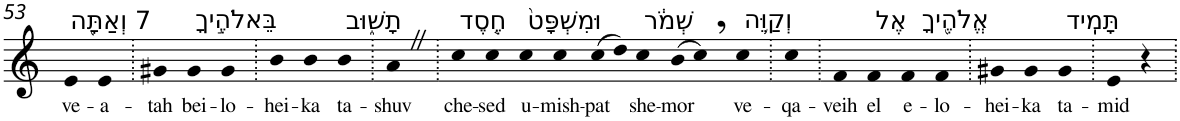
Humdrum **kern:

**kern	**text
*part1	*part1
*staff1	*staff1
*I"Piano	*
*I'Pno	*
!!LO:PB:g=z
*clefG2	*
*k[]	*
=53	=53
!LO:TX:a:t=7 וְאַתָּ֖ה	!
!	!LO:LY:b
4e	ve-
!	!LO:LY:b
4e	-a-
=54.	=54.
!	!LO:LY:b
4g#X	-tah
!LO:TX:a:t=בֵּאלֹהֶ֣יךָ	!
!	!LO:LY:b
4g#	bei-
!	!LO:LY:b
4g#	-lo-
=55.	=55.
!	!LO:LY:b
4b	-hei-
!	!LO:LY:b
4b	-ka
!LO:TX:a:t=תָשׁ֑וּב	!
!	!LO:LY:b
4b	ta-
=56.	=56.
!	!LO:LY:b
4aZ	-shuv
=57.	=57.
!LO:TX:a:t=חֶ֤סֶד	!
!	!LO:LY:b
4cc	che-
!	!LO:LY:b
4cc	-sed
!LO:TX:a:t=וּמִשְׁפָּט֙	!
!	!LO:LY:b
4cc	u-
!	!LO:LY:b
4cc	-mish-
!	!LO:LY:b
(>8cc	-pat
8dd)	.
!LO:TX:a:t=שְׁמֹ֔ר	!
!	!LO:LY:b
4cc	she-
!	!LO:LY:b
(>8b	-mor
8cc,)	.
!LO:TX:a:t=וְקַוֵּ֥ה	!
!	!LO:LY:b
4cc	ve-
=58.	=58.
!	!LO:LY:b
4cc	-qa-
=59.	=59.
!	!LO:LY:b
4f	-veih
!LO:TX:a:t=אֶל	!
!	!LO:LY:b
4f	el
!LO:TX:a:t=אֱלֹהֶ֖יךָ	!
!	!LO:LY:b
4f	e-
!	!LO:LY:b
4f	-lo-
=60.	=60.
!	!LO:LY:b
4g#X	-hei-
!	!LO:LY:b
4g#	-ka
!LO:TX:a:t=תָּמִֽיד	!
!	!LO:LY:b
4g#	ta-
=61.	=61.
!	!LO:LY:b
4e	-mid
4r	.
=.	=.
*-	*-
